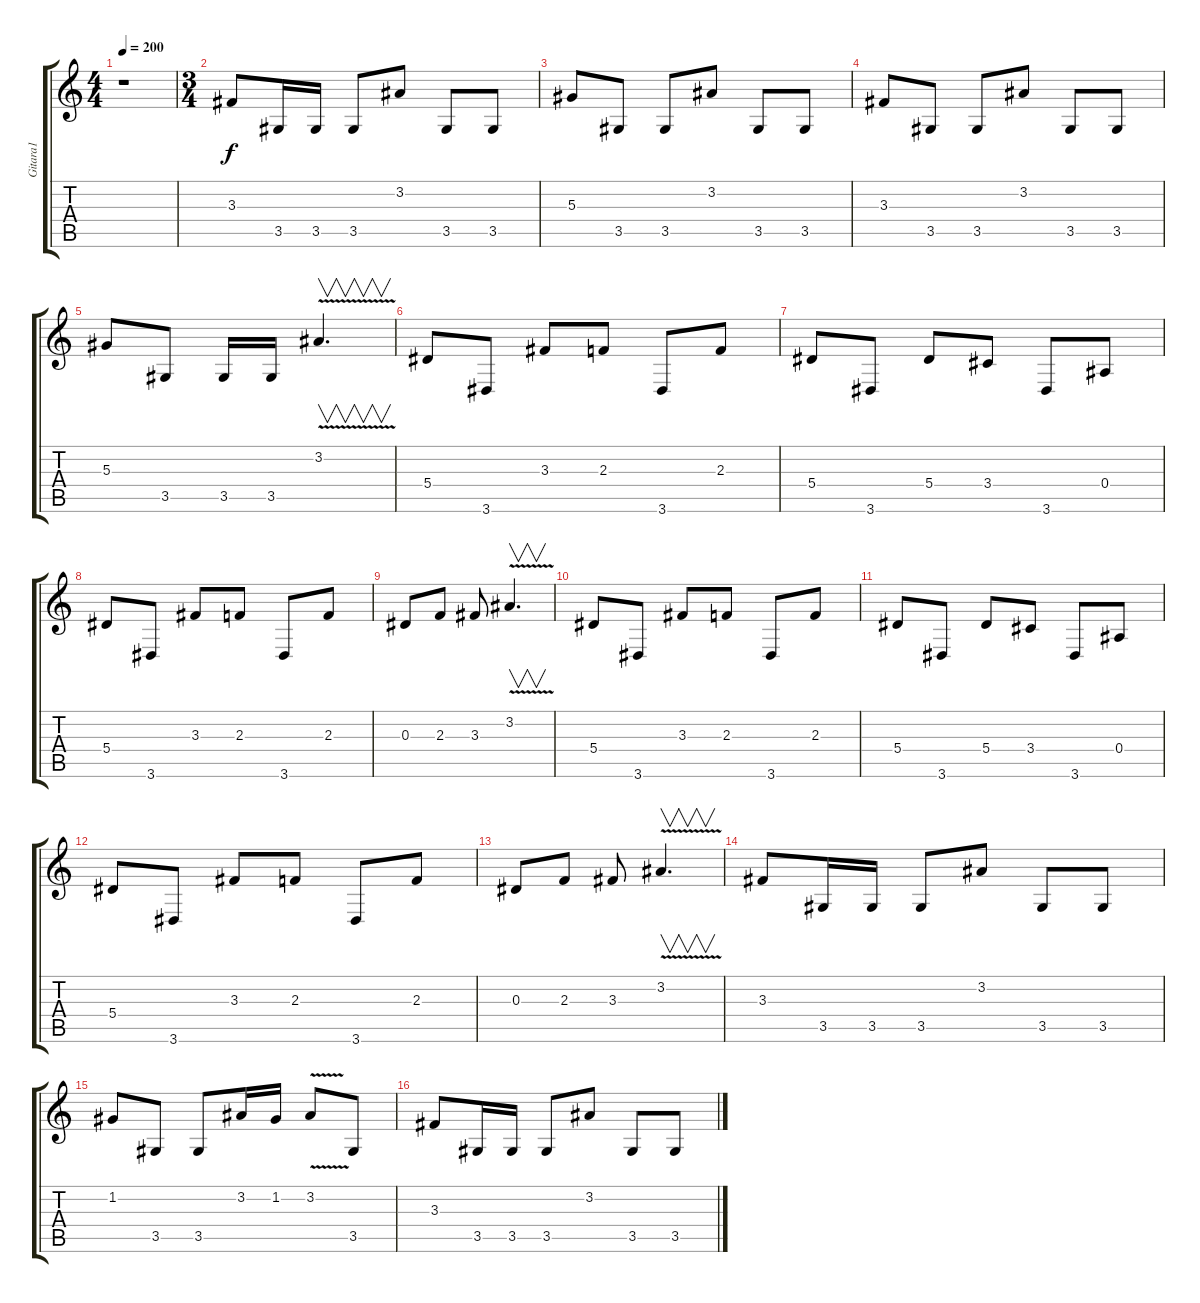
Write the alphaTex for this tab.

\track ("Gitara1" "Gitara1") {instrument distortionguitar}
\staff {score tabs}
\tuning (C4 G3 Eb3 Bb2 F2 C2) {hide}
\ts (4 4)
\tempo 200
\clef g2
\ks c
r.1{dy f instrument distortionguitar} |
\ts (3 4)
3.3.8 3.5.16 3.5.16 3.5.8 3.2.8 3.5.8 3.5.8 |
5.3.8 3.5.8 3.5.8 3.2.8 3.5.8 3.5.8 |
3.3.8 3.5.8 3.5.8 3.2.8 3.5.8 3.5.8 |
5.3.8 3.5.8 3.5.16 3.5.16 3.2{v}.4{v d} |
5.4.8 3.6.8 3.3.8 2.3.8 3.6.8 2.3.8 |
5.4.8 3.6.8 5.4.8 3.4.8 3.6.8 0.4.8 |
5.4.8 3.6.8 3.3.8 2.3.8 3.6.8 2.3.8 |
0.3.8 2.3.8 3.3.8 3.2{v}.4{v d} |
5.4.8 3.6.8 3.3.8 2.3.8 3.6.8 2.3.8 |
5.4.8 3.6.8 5.4.8 3.4.8 3.6.8 0.4.8 |
5.4.8 3.6.8 3.3.8 2.3.8 3.6.8 2.3.8 |
0.3.8 2.3.8 3.3.8 3.2{v}.4{v d} |
3.3.8 3.5.16 3.5.16 3.5.8 3.2.8 3.5.8 3.5.8 |
1.2.8 3.5.8 3.5.8 3.2.16 1.2.16 3.2{v}.8 3.5.8 |
3.3.8 3.5.16 3.5.16 3.5.8 3.2.8 3.5.8 3.5.8
